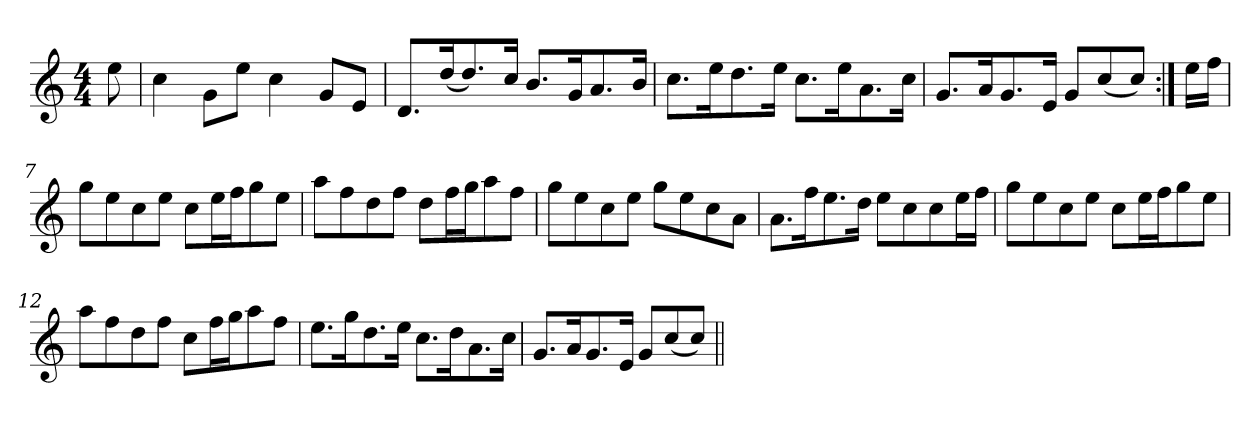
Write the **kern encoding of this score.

**kern
*part1
*staff1
*clefG2
*k[]
*M4/4
=1
8ee\
=2
4cc\
8g\L
8ee\J
4cc\
8g/L
8e/J
=3
8.d/L
(<16dd/K
8.dd/)
16cc/Jk
8.b/L
16g/K
8.a/
16b/Jk
=4
8.cc\L
16ee\K
8.dd\
16ee\Jk
8.cc\L
16ee\K
8.a\
16cc\Jk
=5
8.g/L
16a/K
8.g/
16e/Jk
8g/L
(<8cc/
8cc/J)
=6:|!
16ee\LL
16ff\JJ
!!LO:LB:g=z
=7
8gg\L
8ee\
8cc\
8ee\J
8cc\L
16ee\L
16ff\J
8gg\
8ee\J
=8
8aa\L
8ff\
8dd\
8ff\J
8dd\L
16ff\L
16gg\J
8aa\
8ff\J
=9
8gg\L
8ee\
8cc\
8ee\J
8gg\L
8ee\
8cc\
8a\J
=10
8.a\L
16ff\K
8.ee\
16dd\Jk
8ee\L
8cc\
8cc\
16ee\L
16ff\JJ
=11
8gg\L
8ee\
8cc\
8ee\J
8cc\L
16ee\L
16ff\J
8gg\
8ee\J
!!LO:LB:g=z
=12
8aa\L
8ff\
8dd\
8ff\J
8cc\L
16ff\L
16gg\J
8aa\
8ff\J
=13
8.ee\L
16gg\K
8.dd\
16ee\Jk
8.cc\L
16dd\K
8.a\
16cc\Jk
=14
8.g/L
16a/K
8.g/
16e/Jk
8g/L
(<8cc/
8cc/J)
=||
*-
